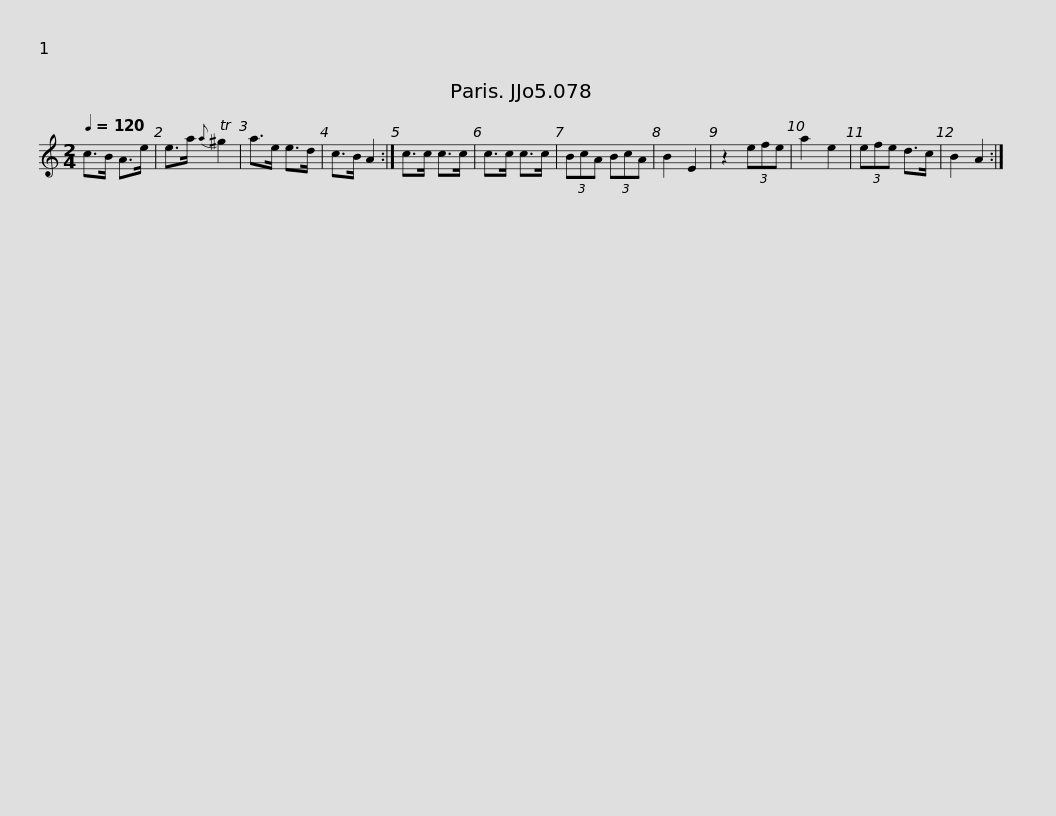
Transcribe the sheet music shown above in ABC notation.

X:1
L:1/8
Q:1/4=120
M:2/4
I:linebreak $
K:C
V:1 treble
V:1
 c>B A>e | e>a{a} T^g2 | a>e e>d | c>B A2 :| c>c c>c | %5
 c>c c>c | (3BcA (3BcA | B2 E2 | z2 (3efe | a2 e2 |$ %10
 (3efe d>c | B2 A2 :| %12
